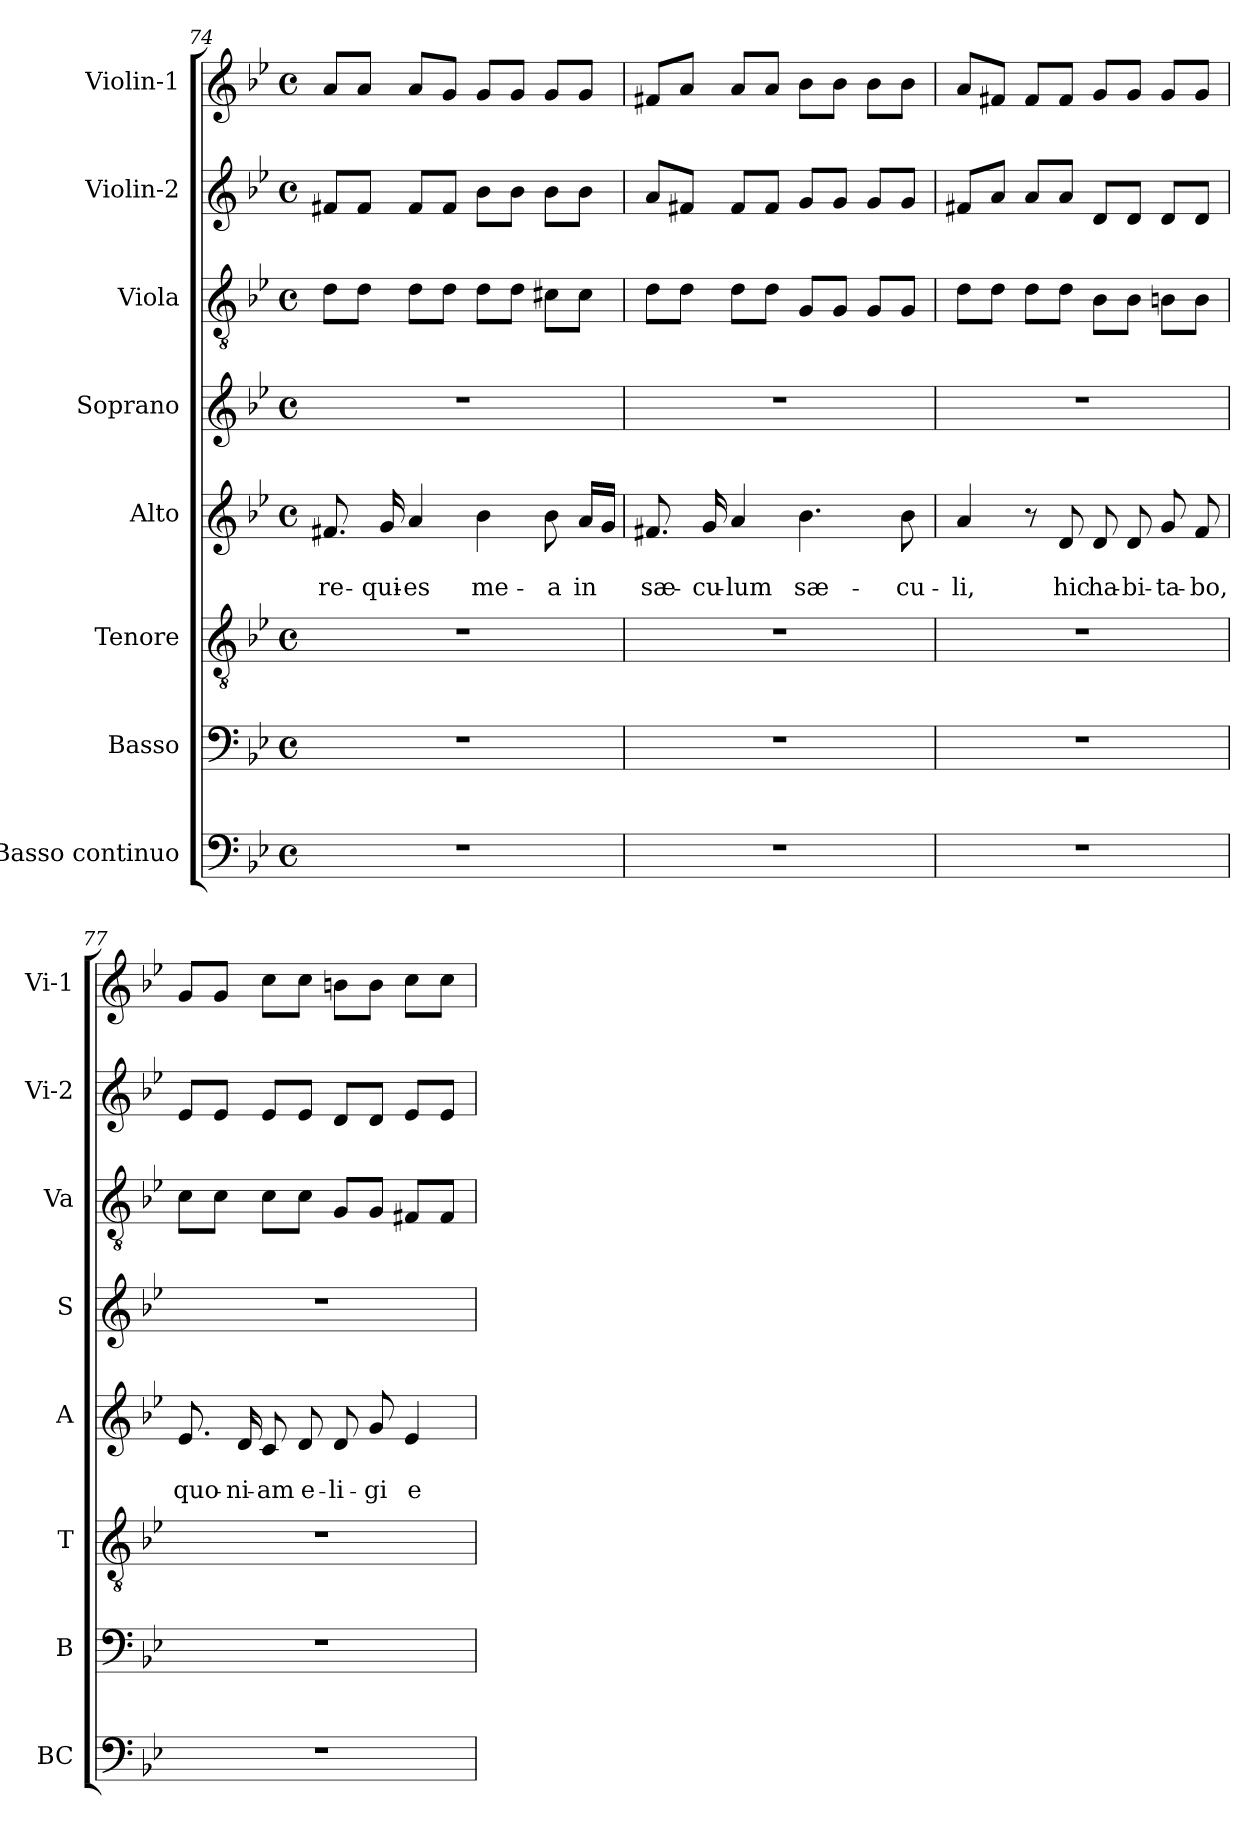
**kern	**kern	**kern	**kern	**text	**text	**kern	**kern	**kern	**kern
*part8	*part7	*part6	*part5	*part5	*part5	*part4	*part3	*part2	*part1
*staff8	*staff7	*staff6	*staff5	*staff5	*staff5	*staff4	*staff3	*staff2	*staff1
*I"Basso continuo	*I"Basso	*I"Tenore	*I"Alto	*	*	*I"Soprano	*I"Viola	*I"Violin-2	*I"Violin-1
*I'BC	*I'B	*I'T	*I'A	*	*	*I'S	*I'Va	*I'Vi-2	*I'Vi-1
*clefF4	*clefF4	*clefGv2	*clefG2	*	*	*clefG2	*clefGv2	*clefG2	*clefG2
*k[b-e-]	*k[b-e-]	*k[b-e-]	*k[b-e-]	*	*	*k[b-e-]	*k[b-e-]	*k[b-e-]	*k[b-e-]
*B-:	*B-:	*B-:	*B-:	*	*	*B-:	*B-:	*B-:	*B-:
*M4/4	*M4/4	*M4/4	*M4/4	*	*	*M4/4	*M4/4	*M4/4	*M4/4
*met(c)	*met(c)	*met(c)	*met(c)	*	*	*met(c)	*met(c)	*met(c)	*met(c)
=74	=74	=74	=74	=74	=74	=74	=74	=74	=74
!	!	!	!	!	!LO:LY:b	!	!	!	!
1r	1r	1r	8.f#X/	.	re-	1r	8d\L	8f#X/L	8a/L
.	.	.	.	.	.	.	8d\J	8f#/J	8a/J
!	!	!	!	!	!LO:LY:b	!	!	!	!
.	.	.	16g/	.	-qui-	.	.	.	.
!	!	!	!	!	!LO:LY:b	!	!	!	!
.	.	.	4a/	.	-es	.	8d\L	8f#/L	8a/L
.	.	.	.	.	.	.	8d\J	8f#/J	8g/J
!	!	!	!	!	!LO:LY:b	!	!	!	!
.	.	.	4b-\	.	me-	.	8d\L	8b-\L	8g/L
.	.	.	.	.	.	.	8d\J	8b-\J	8g/J
!	!	!	!	!	!LO:LY:b	!	!	!	!
.	.	.	8b-\	.	-a	.	8c#X\L	8b-\L	8g/L
!	!	!	!	!	!LO:LY:b	!	!	!	!
.	.	.	16a/LL	.	in	.	8c#\J	8b-\J	8g/J
.	.	.	16g/JJ	.	.	.	.	.	.
!!LO:PB:g=z
=75	=75	=75	=75	=75	=75	=75	=75	=75	=75
!	!	!	!	!	!LO:LY:b	!	!	!	!
1r	1r	1r	8.f#X/	.	sæ-	1r	8d\L	8a/L	8f#X/L
.	.	.	.	.	.	.	8d\J	8f#X/J	8a/J
!	!	!	!	!	!LO:LY:b	!	!	!	!
.	.	.	16g/	.	-cu-	.	.	.	.
!	!	!	!	!	!LO:LY:b	!	!	!	!
.	.	.	4a/	.	-lum	.	8d\L	8f#/L	8a/L
.	.	.	.	.	.	.	8d\J	8f#/J	8a/J
!	!	!	!	!	!LO:LY:b	!	!	!	!
.	.	.	4.b-\	.	sæ-	.	8G/L	8g/L	8b-\L
.	.	.	.	.	.	.	8G/J	8g/J	8b-\J
.	.	.	.	.	.	.	8G/L	8g/L	8b-\L
!	!	!	!	!	!LO:LY:b	!	!	!	!
.	.	.	8b-\	.	-cu-	.	8G/J	8g/J	8b-\J
=76	=76	=76	=76	=76	=76	=76	=76	=76	=76
!	!	!	!	!	!LO:LY:b	!	!	!	!
1r	1r	1r	4a/	.	-li,	1r	8d\L	8f#X/L	8a/L
.	.	.	.	.	.	.	8d\J	8a/J	8f#X/J
.	.	.	8r	.	.	.	8d\L	8a/L	8f#/L
!	!	!	!	!	!LO:LY:b	!	!	!	!
.	.	.	8d/	.	hic	.	8d\J	8a/J	8f#/J
!	!	!	!	!	!LO:LY:b	!	!	!	!
.	.	.	8d/	.	ha-	.	8B-\L	8d/L	8g/L
!	!	!	!	!	!LO:LY:b	!	!	!	!
.	.	.	8d/	.	-bi-	.	8B-\J	8d/J	8g/J
!	!	!	!	!	!LO:LY:b	!	!	!	!
.	.	.	8g/	.	-ta-	.	8Bn\L	8d/L	8g/L
!	!	!	!	!	!LO:LY:b	!	!	!	!
.	.	.	8f/	.	-bo,	.	8B\J	8d/J	8g/J
=77	=77	=77	=77	=77	=77	=77	=77	=77	=77
!	!	!	!	!	!LO:LY:b	!	!	!	!
1r	1r	1r	8.e-/	.	quo-	1r	8c\L	8e-/L	8g/L
.	.	.	.	.	.	.	8c\J	8e-/J	8g/J
!	!	!	!	!	!LO:LY:b	!	!	!	!
.	.	.	16d/	.	-ni-	.	.	.	.
!	!	!	!	!	!LO:LY:b	!	!	!	!
.	.	.	8c/	.	-am	.	8c\L	8e-/L	8cc\L
!	!	!	!	!	!LO:LY:b	!	!	!	!
.	.	.	8d/	.	e-	.	8c\J	8e-/J	8cc\J
!	!	!	!	!	!LO:LY:b	!	!	!	!
.	.	.	8d/	.	-li-	.	8G/L	8d/L	8bn\L
!	!	!	!	!	!LO:LY:b	!	!	!	!
.	.	.	8g/	.	-gi	.	8G/J	8d/J	8b\J
!	!	!	!	!	!LO:LY:b	!	!	!	!
.	.	.	4e-/	.	e-	.	8F#X/L	8e-/L	8cc\L
.	.	.	.	.	.	.	8F#/J	8e-/J	8cc\J
=	=	=	=	=	=	=	=	=	=
*-	*-	*-	*-	*-	*-	*-	*-	*-	*-
